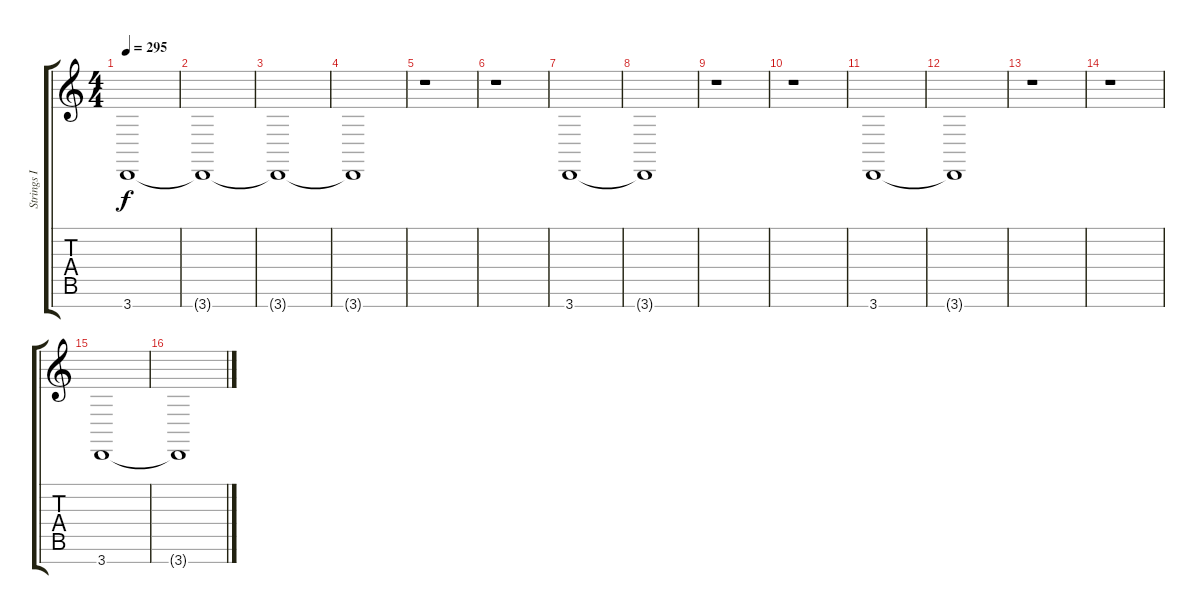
\track ("Strings I" "Strings I") {instrument stringensemble1}
\staff {score tabs}
\tuning (E4 B3 G3 D3 A2 E2 B1) {hide}
\ts (4 4)
\tempo 295
\clef g2
\ks c
3.7{t}.1{dy f} |
3.7{t}.1 |
3.7{t}.1 |
3.7{t}.1 |
r.1 |
r.1 |
3.7.1{volume 16} |
3.7{t}.1 |
r.1 |
r.1 |
3.7.1{volume 16} |
3.7{t}.1 |
r.1 |
r.1 |
3.7.1{volume 16} |
3.7{t}.1
